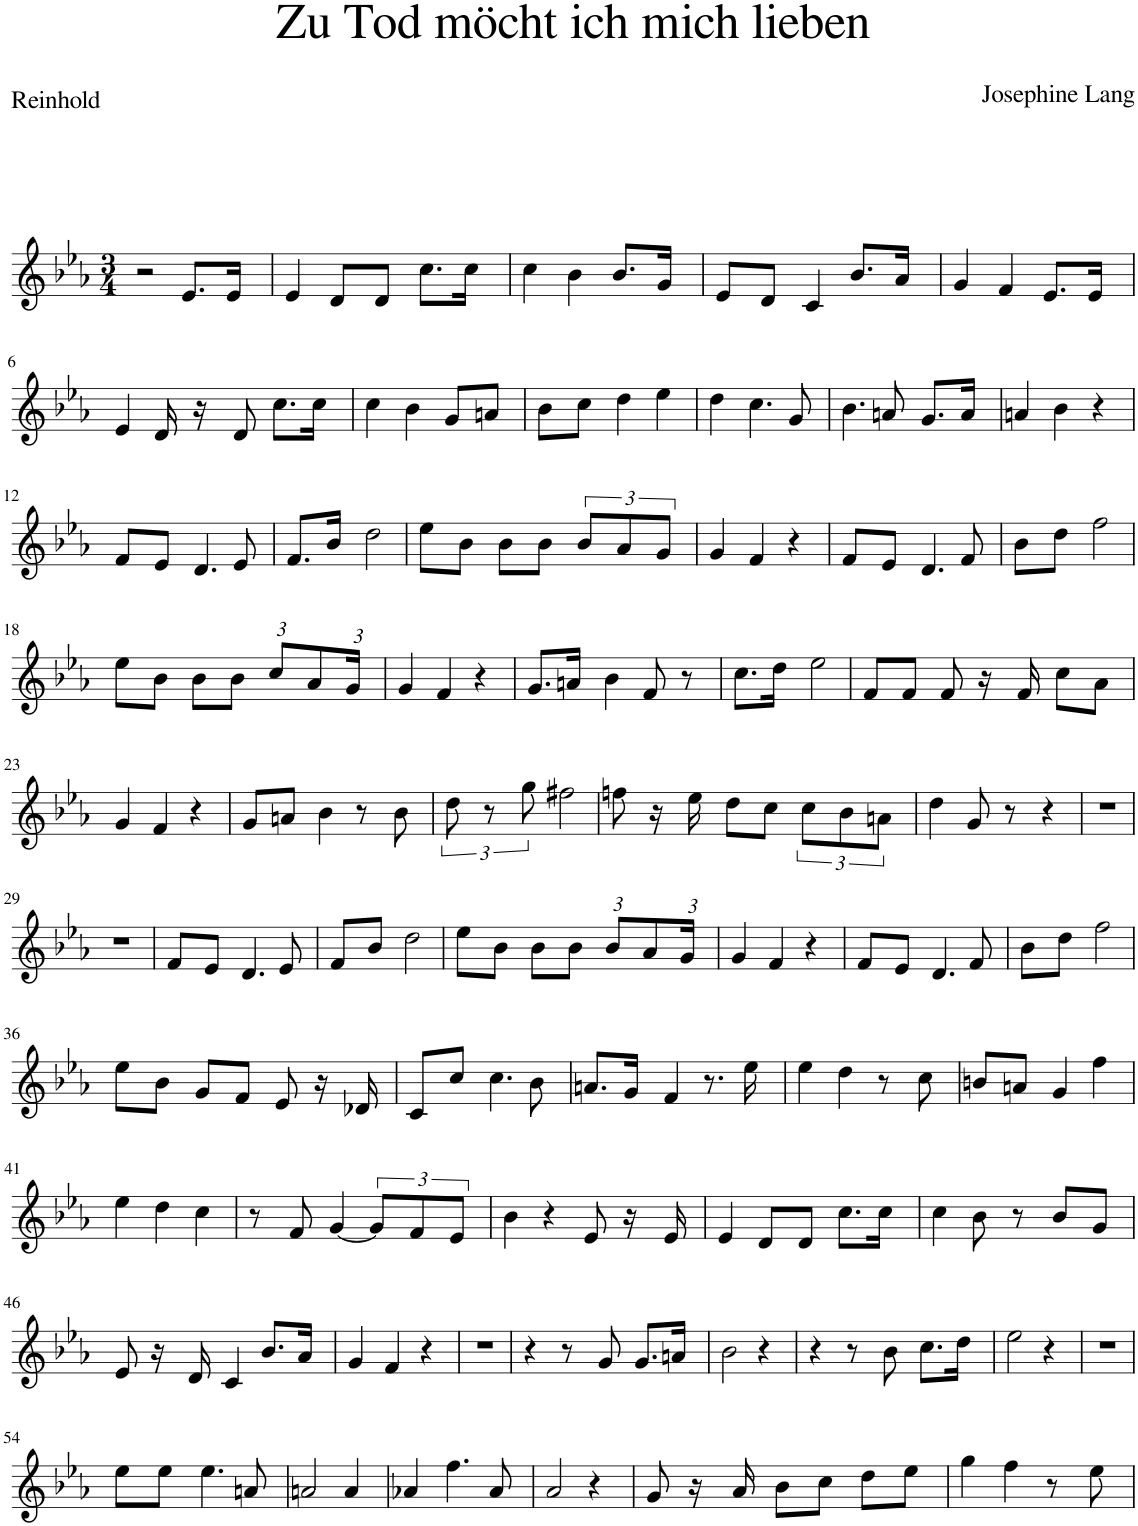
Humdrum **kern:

**kern
*part1
*staff1
*I"Piano
*I'Pno
*clefG2
*k[b-e-a-]
*M3/4
=1
2r
8.e-/L
16e-/Jk
=2
4e-/
8d/L
8d/J
8.cc\L
16cc\Jk
=3
4cc\
4b-\
8.b-/L
16g/Jk
=4
8e-/L
8d/J
4c/
8.b-/L
16a-/Jk
=5
4g/
4f/
8.e-/L
16e-/Jk
!!LO:LB:g=z
=6
4e-/
16d/
16r
8d/
8.cc\L
16cc\Jk
=7
4cc\
4b-\
8g/L
8an/J
=8
8b-\L
8cc\J
4dd\
4ee-\
=9
4dd\
4.cc\
8g/
=10
4.b-\
8an/
8.g/L
16a/Jk
=11
4an/
4b-\
4r
!!LO:LB:g=z
=12
8f/L
8e-/J
4.d/
8e-/
=13
8.f/L
16b-/Jk
2dd\
=14
8ee-\L
8b-\J
8b-\L
8b-\J
12b-/L
12a-/
12g/J
=15
4g/
4f/
4r
=16
8f/L
8e-/J
4.d/
8f/
=17
8b-\L
8dd\J
2ff\
!!LO:LB:g=z
=18
8ee-\L
8b-\J
8b-\L
8b-\J
12cc/L
8a-/
24g/Jk
=19
4g/
4f/
4r
=20
8.g/L
16an/Jk
4b-\
8f/
8r
=21
8.cc\L
16dd\Jk
2ee-\
=22
8f/L
8f/J
8f/
16r
16f/
8cc\L
8a-\J
!!LO:LB:g=z
=23
4g/
4f/
4r
=24
8g/L
8an/J
4b-\
8r
8b-\
=25
12dd\
12r
12gg\
2ff#X\
=26
8ffn\
16r
16ee-\
8dd\L
8cc\J
12cc\L
12b-\
12an\J
=27
4dd\
8g/
8r
4r
=28
2.r
!!LO:LB:g=z
=29
2.r
=30
8f/L
8e-/J
4.d/
8e-/
=31
8f/L
8b-/J
2dd\
=32
8ee-\L
8b-\J
8b-\L
8b-\J
12b-/L
8a-/
24g/Jk
=33
4g/
4f/
4r
=34
8f/L
8e-/J
4.d/
8f/
=35
8b-\L
8dd\J
2ff\
!!LO:LB:g=z
=36
8ee-\L
8b-\J
8g/L
8f/J
8e-/
16r
16d-X/
=37
8c/L
8cc/J
4.cc\
8b-\
=38
8.an/L
16g/Jk
4f/
8.r
16ee-\
=39
4ee-\
4dd\
8r
8cc\
=40
8bn/L
8an/J
4g/
4ff\
!!LO:LB:g=z
=41
4ee-\
4dd\
4cc\
=42
8r
8f/
[4g/
12g/L]
12f/
12e-/J
=43
4b-\
4r
8e-/
16r
16e-/
=44
4e-/
8d/L
8d/J
8.cc\L
16cc\Jk
=45
4cc\
8b-\
8r
8b-/L
8g/J
!!LO:LB:g=z
=46
8e-/
16r
16d/
4c/
8.b-/L
16a-/Jk
=47
4g/
4f/
4r
=48
2.r
=49
4r
8r
8g/
8.g/L
16an/Jk
=50
2b-\
4r
=51
4r
8r
8b-\
8.cc\L
16dd\Jk
=52
2ee-\
4r
=53
2.r
!!LO:LB:g=z
=54
8ee-\L
8ee-\J
4.ee-\
8an/
=55
2an/
4a/
=56
4a-X/
4.ff\
8a-/
=57
2a-/
4r
=58
8g/
16r
16a-/
8b-\L
8cc\J
8dd\L
8ee-\J
=59
4gg\
4ff\
8r
8ee-\
=
*-
